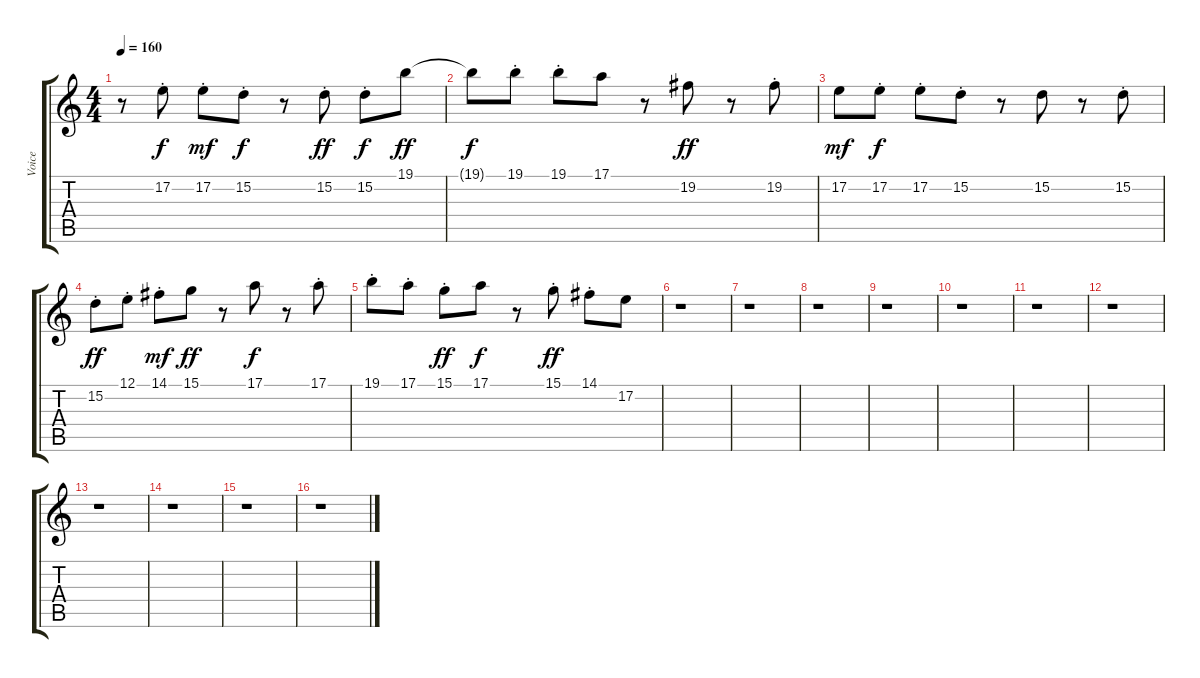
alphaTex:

\track ("Voice" "Voice") {instrument lead3calliope}
\staff {score tabs}
\tuning (E4 B3 G3 D3 A2 E2) {hide}
\ts (4 4)
\tempo 160
\clef g2
\ks c
r.8{dy f} 17.2{st}.8 17.2{st}.8{dy mf} 15.2{st}.8{dy f} r.8 15.2{st}.8{dy ff} 15.2{st}.8{dy f} 19.1.8{dy ff} |
19.1{t}.8{dy f} 19.1{st}.8 19.1{st}.8 17.1.8 r.8 19.2.8{dy ff} r.8 19.2{st}.8 |
17.2.8{dy mf} 17.2{st}.8{dy f} 17.2{st}.8 15.2{st}.8 r.8 15.2.8 r.8 15.2{st}.8 |
15.2{st}.8{dy ff} 12.1{st}.8 14.1{st}.8{dy mf} 15.1.8{dy ff} r.8 17.1.8{dy f} r.8 17.1{st}.8 |
19.1{st}.8 17.1{st}.8 15.1{st}.8{dy ff} 17.1.8{dy f} r.8 15.1{st}.8{dy ff} 14.1{st}.8 17.2.8 |
r.1 |
r.1 |
r.1 |
r.1 |
r.1 |
r.1 |
r.1 |
r.1 |
r.1 |
r.1 |
r.1
